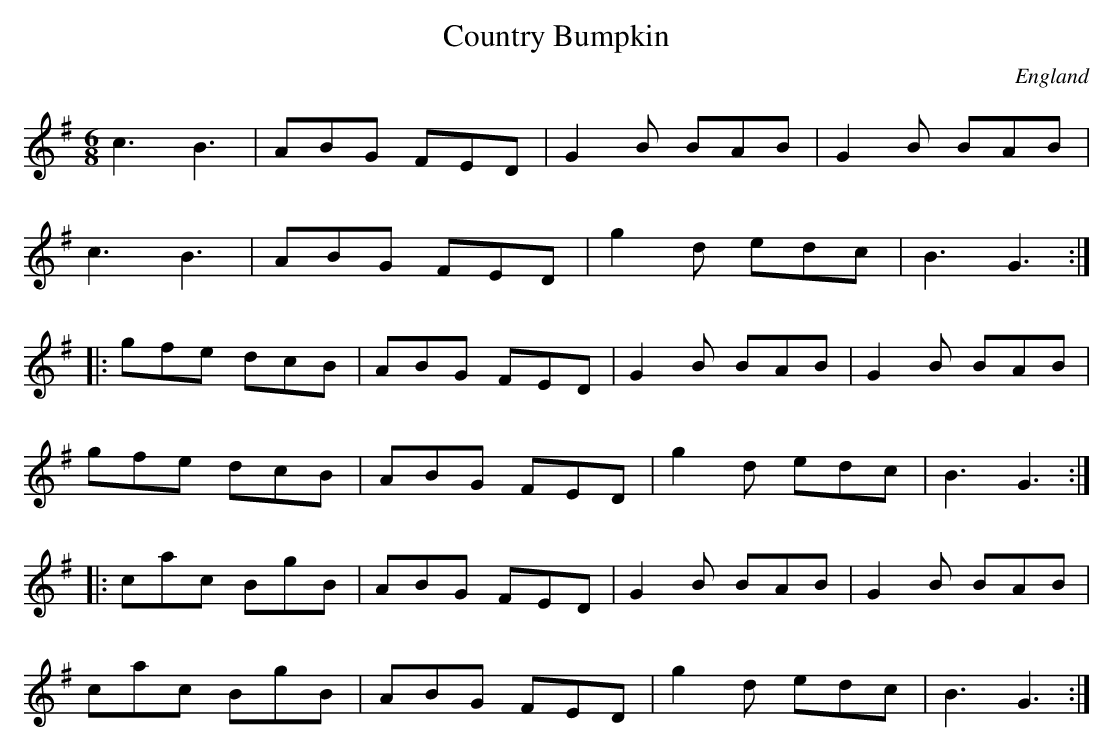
X:1
T:Country Bumpkin
O:England
M:6/8
L:1/8
K:G
c3 B3|ABG FED|G2B BAB|G2B BAB|!
c3 B3|ABG FED|g2d edc|B3 G3:|!
|:gfe dcB|ABG FED|G2B BAB|G2B BAB|!
gfe dcB|ABG FED|g2d edc|B3 G3:|!
|:cac BgB|ABG FED|G2B BAB|G2B BAB|!
cac BgB|ABG FED|g2d edc|B3 G3:|!
